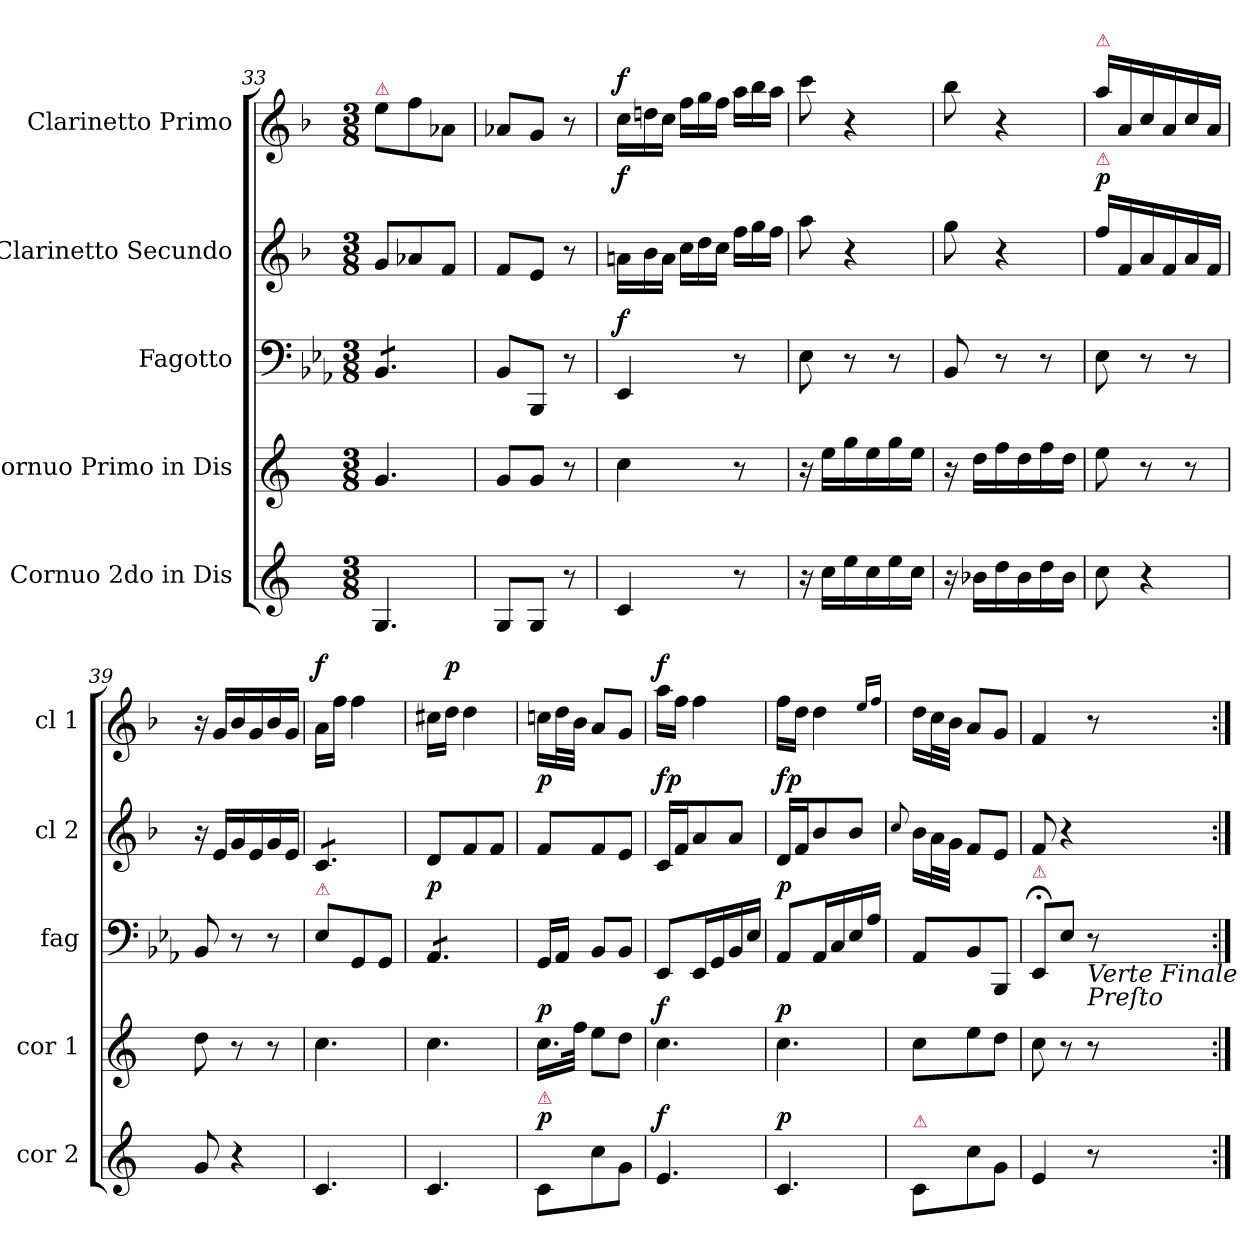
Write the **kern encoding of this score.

**kern	**dynam	**kern	**dynam	**kern	**dynam	**kern	**dynam	**kern	**dynam
*part5	*part5	*part4	*part4	*part3	*part3	*part2	*part2	*part1	*part1
*staff5	*staff5	*staff4	*staff4	*staff3	*staff3	*staff2	*staff2	*staff1	*staff1
*I"Cornuo 2do in Dis	*	*I"Cornuo Primo in Dis	*	*I"Fagotto	*	*I"Clarinetto Secundo	*	*I"Clarinetto Primo	*
*I'cor 2	*	*I'cor 1	*	*I'fag	*	*I' cl 2	*	*I'cl 1	*
*clefG2	*	*clefG2	*	*clefF4	*	*clefG2	*	*clefG2	*
*ITrd-2c-3	*	*ITrd-2c-3	*	*	*	*ITrd1c2	*	*ITrd1c2	*
*k[b-e-a-]	*	*k[b-e-a-]	*	*k[b-e-a-]	*	*k[b-e-a-]	*	*k[b-e-a-]	*
*M3/8	*	*M3/8	*	*M3/8	*	*M3/8	*	*M3/8	*
=33	=33	=33	=33	=33	=33	=33	=33	=33	=33
!	!	!	!	!	!	!	!	!LO:TX:a:color=crimson:t=⚠	!
*	*	*	*	*tremolo	*	*	*	*	*
4.B-/	.	4.b-/	.	8BB-/L	.	8f/L	.	8dd\L	.
.	.	.	.	8BB-/	.	8g-X/	.	8ee-\	.
.	.	.	.	8BB-/J	.	8e-/J	.	8g-X/J	.
*	*	*	*	*Xtremolo	*	*	*	*	*
=34	=34	=34	=34	=34	=34	=34	=34	=34	=34
8B-/L	.	8b-/L	.	8BB-/L	.	8e-/L	.	8g-X/L	.
8B-/J	.	8b-/J	.	8BBB-/J	.	8d/J	.	8f/J	.
8r	.	8r	.	8r	.	8r	.	8r	.
=35	=35	=35	=35	=35	=35	=35	=35	=35	=35
*	*	*	*	*	*	*Xtuplet	*	*Xtuplet	*
!	!	!	!	!	!LO:DY:a	!	!LO:DY:a	!	!LO:DY:a
4e-/	.	4ee-\	.	4EE-/	f	24gn\LL	f	24b-\LL	f
.	.	.	.	.	.	24a-\	.	24ccn\	.
.	.	.	.	.	.	24g\JJ	.	24b-\JJ	.
.	.	.	.	.	.	24b-\LL	.	24ee-\LL	.
.	.	.	.	.	.	24cc\	.	24ff\	.
.	.	.	.	.	.	24b-\JJ	.	24ee-\JJ	.
8r	.	8r	.	8r	.	24ee-\LL	.	24gg\LL	.
.	.	.	.	.	.	24ff\	.	24aa-\	.
.	.	.	.	.	.	24ee-\JJ	.	24gg\JJ	.
=36	=36	=36	=36	=36	=36	=36	=36	=36	=36
16r	.	16r	.	8E-\	.	8gg\	.	8bb-\	.
16ee-\LL	.	16gg\LL	.	.	.	.	.	.	.
16gg\	.	16bb-\	.	8r	.	4r	.	4r	.
16ee-\	.	16gg\	.	.	.	.	.	.	.
16gg\	.	16bb-\	.	8r	.	.	.	.	.
16ee-\JJ	.	16gg\JJ	.	.	.	.	.	.	.
=37	=37	=37	=37	=37	=37	=37	=37	=37	=37
16r	.	16r	.	8BB-/	.	8ff\	.	8aa-\	.
16dd-X\LL	.	16ff\LL	.	.	.	.	.	.	.
16ff\	.	16aa-\	.	8r	.	4r	.	4r	.
16dd-\	.	16ff\	.	.	.	.	.	.	.
16ff\	.	16aa-\	.	8r	.	.	.	.	.
16dd-\JJ	.	16ff\JJ	.	.	.	.	.	.	.
=38	=38	=38	=38	=38	=38	=38	=38	=38	=38
!	!	!	!	!	!	!	!	!LO:TX:a:color=crimson:t=⚠	!
!	!	!	!	!	!	!LO:TX:a:color=crimson:t=⚠	!	!	!
!	!	!	!	!	!	!	!LO:DY:a	!	!
8ee-\	.	8gg\	.	8E-\	.	16ee-\LL	p	16gg\LL	.
.	.	.	.	.	.	16e-/	.	16g/	.
4r	.	8r	.	8r	.	16g/	.	16b-/	.
.	.	.	.	.	.	16e-/	.	16g/	.
.	.	8r	.	8r	.	16g/	.	16b-/	.
.	.	.	.	.	.	16e-/JJ	.	16g/JJ	.
=39	=39	=39	=39	=39	=39	=39	=39	=39	=39
8b-/	.	8ff\	.	8BB-/	.	16r	.	16r	.
.	.	.	.	.	.	16d/LL	.	16f/LL	.
4r	.	8r	.	8r	.	16f/	.	16a-/	.
.	.	.	.	.	.	16d/	.	16f/	.
.	.	8r	.	8r	.	16f/	.	16a-/	.
.	.	.	.	.	.	16d/JJ	.	16f/JJ	.
=40	=40	=40	=40	=40	=40	=40	=40	=40	=40
!	!	!	!	!LO:TX:a:color=crimson:t=⚠	!	!	!	!	!
!	!LO:DY:a	!	!	!	!	!	!LO:DY:a	!	!LO:DY:a
*	*	*	*	*	*	*tremolo	*	*	*
4.e-/	fo	4.ee-\	.	8E-\L	.	8B-/L	fo	16g\LL	f
.	.	.	.	.	.	.	.	16ee-\JJ	.
.	.	.	.	8GG/	.	8B-/	.	4ee-\	.
.	.	.	.	8GG/J	.	8B-/J	.	.	.
*	*	*	*	*	*	*Xtremolo	*	*	*
=41	=41	=41	=41	=41	=41	=41	=41	=41	=41
!	!	!	!	!	!LO:DY:a	!	!	!	!
*	*	*	*	*tremolo	*	*	*	*	*
4.e-/	.	4.ee-\	.	8AA-/L	p	8c/L	.	16bn\LL	.
!	!	!	!	!	!	!	!	!	!LO:DY:a
.	.	.	.	.	.	.	.	16cc\JJ	p
.	.	.	.	8AA-/	.	8e-/	.	4cc\	.
.	.	.	.	8AA-/J	.	8e-/J	.	.	.
*	*	*	*	*Xtremolo	*	*	*	*	*
=42	=42	=42	=42	=42	=42	=42	=42	=42	=42
!LO:TX:a:color=crimson:t=⚠	!	!	!	!	!	!	!	!	!
!	!LO:DY:a	!	!LO:DY:a	!	!	!	!LO:DY:a	!	!
8e-/L	p	16.ee-\LL	p	16GG/LL	.	8e-/L	p	16b-X\LL	.
.	.	.	.	16AA-/JJ	.	.	.	32cc\L	.
.	.	32aa-\JJk	.	.	.	.	.	32a-\JJJ	.
8ee-\	.	8gg\L	.	8BB-/L	.	8e-/	.	8g/L	.
8b-\J	.	8ff\J	.	8BB-/J	.	8d/J	.	8f/J	.
=43	=43	=43	=43	=43	=43	=43	=43	=43	=43
!	!LO:DY:a	!	!LO:DY:a	!	!	!	!LO:DY:a	!	!LO:DY:a
4.g/	f	4.ee-\	f	8EE-/L	.	16B-/LL	fp	16gg\LL	f
.	.	.	.	.	.	16e-/J	.	16ee-\JJ	.
.	.	.	.	16EE-/L	.	8g/	.	4ee-\	.
.	.	.	.	16GG/	.	.	.	.	.
.	.	.	.	16BB-/	.	8g/J	.	.	.
.	.	.	.	16E-/JJ	.	.	.	.	.
=44	=44	=44	=44	=44	=44	=44	=44	=44	=44
!	!LO:DY:a	!	!LO:DY:a	!	!LO:DY:a	!	!LO:DY:a	!	!
4.e-/	p	4.ee-\	p	8AA-/L	p	16c/LL	fp	16ee-\LL	.
.	.	.	.	.	.	16e-/J	.	16cc\JJ	.
.	.	.	.	16AA-/L	.	8a-/	.	4cc\	.
.	.	.	.	16C/	.	.	.	.	.
.	.	.	.	16E-/	.	8a-/J	.	.	.
.	.	.	.	16A-/JJ	.	.	.	.	.
.	.	.	.	.	.	.	.	16qqdd/LL	.
.	.	.	.	.	.	.	.	16qqee-/JJ	.
=45	=45	=45	=45	=45	=45	=45	=45	=45	=45
.	.	.	.	.	.	8qqb-/	.	.	.
!LO:TX:a:color=crimson:t=⚠	!	!	!	!	!	!	!	!	!
!	!LO:DY:a	!	!	!	!	!	!	!	!
8e-/L	fo	8ee-\L	.	8AA-/L	.	16a-\LL	.	16cc\LL	.
.	.	.	.	.	.	32g\L	.	32b-\L	.
.	.	.	.	.	.	32f\JJJ	.	32a-\JJJ	.
8ee-\	.	8gg\	.	8BB-/	.	8e-/L	.	8g/L	.
8b-\J	.	8ff\J	.	8BBB-/J	.	8d/J	.	8f/J	.
=46	=46	=46	=46	=46	=46	=46	=46	=46	=46
!	!	!	!	!LO:TX:a:color=crimson:t=⚠	!	!	!	!	!
4g/	.	8ee-\	.	8EE-;/L	.	8e-/	.	4e-/	.
.	.	8r	.	8E-\J	.	4r	.	.	.
!	!	!	!	!LO:TX:b:i:t=Verte Finale \nPreſto	!	!	!	!	!
8r	.	8r	.	8r	.	.	.	8r	.
=:|!	=:|!	=:|!	=:|!	=:|!	=:|!	=:|!	=:|!	=:|!	=:|!
*-	*-	*-	*-	*-	*-	*-	*-	*-	*-
